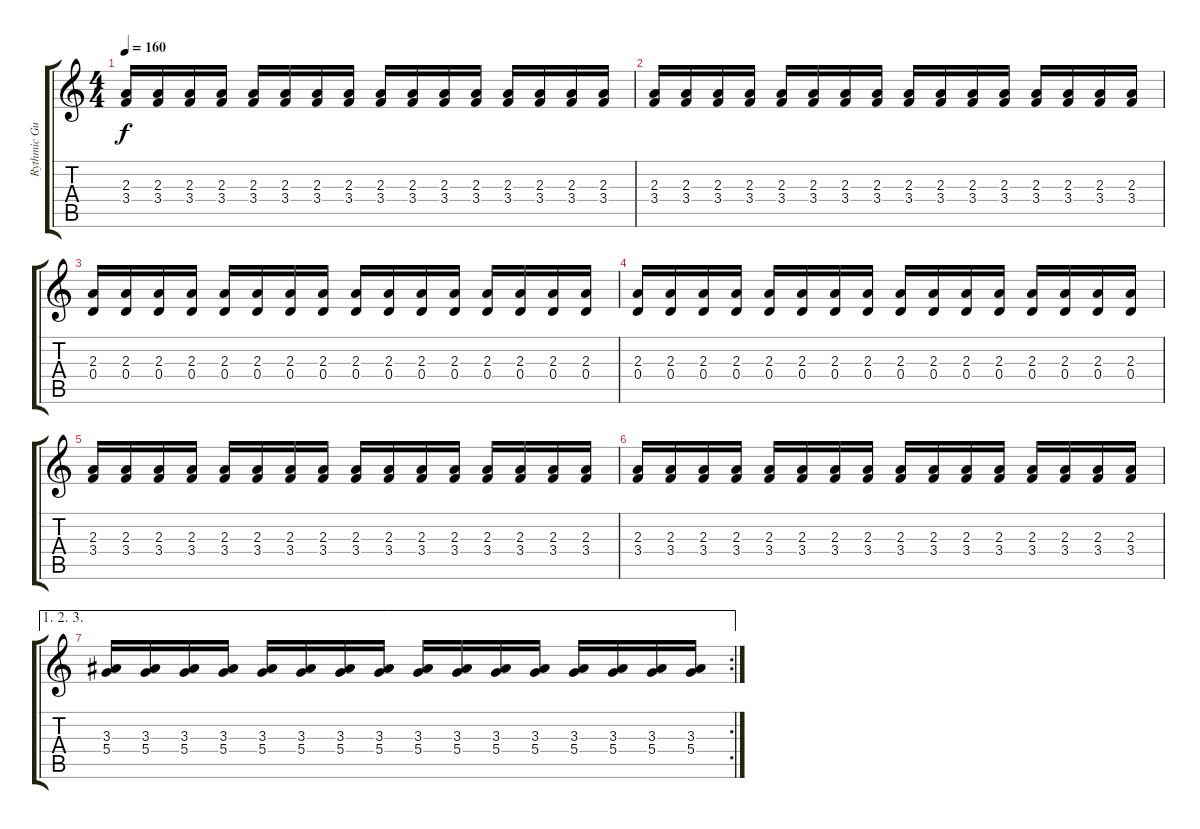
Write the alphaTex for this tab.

\track ("Rythmic Guitar" "Rythmic Gu") {instrument distortionguitar}
\staff {score tabs}
\tuning (E4 B3 G3 D3 A2 E2) {hide}
\ts (4 4)
\tempo 160
\clef g2
\ks c
(2.3 3.4).16{dy f} (2.3 3.4).16 (2.3 3.4).16 (2.3 3.4).16 (2.3 3.4).16 (2.3 3.4).16 (2.3 3.4).16 (2.3 3.4).16 (2.3 3.4).16 (2.3 3.4).16 (2.3 3.4).16 (2.3 3.4).16 (2.3 3.4).16 (2.3 3.4).16 (2.3 3.4).16 (2.3 3.4).16 |
(2.3 3.4).16 (2.3 3.4).16 (2.3 3.4).16 (2.3 3.4).16 (2.3 3.4).16 (2.3 3.4).16 (2.3 3.4).16 (2.3 3.4).16 (2.3 3.4).16 (2.3 3.4).16 (2.3 3.4).16 (2.3 3.4).16 (2.3 3.4).16 (2.3 3.4).16 (2.3 3.4).16 (2.3 3.4).16 |
(2.3 0.4).16 (2.3 0.4).16 (2.3 0.4).16 (2.3 0.4).16 (2.3 0.4).16 (2.3 0.4).16 (2.3 0.4).16 (2.3 0.4).16 (2.3 0.4).16 (2.3 0.4).16 (2.3 0.4).16 (2.3 0.4).16 (2.3 0.4).16 (2.3 0.4).16 (2.3 0.4).16 (2.3 0.4).16 |
(2.3 0.4).16 (2.3 0.4).16 (2.3 0.4).16 (2.3 0.4).16 (2.3 0.4).16 (2.3 0.4).16 (2.3 0.4).16 (2.3 0.4).16 (2.3 0.4).16 (2.3 0.4).16 (2.3 0.4).16 (2.3 0.4).16 (2.3 0.4).16 (2.3 0.4).16 (2.3 0.4).16 (2.3 0.4).16 |
(2.3 3.4).16 (2.3 3.4).16 (2.3 3.4).16 (2.3 3.4).16 (2.3 3.4).16 (2.3 3.4).16 (2.3 3.4).16 (2.3 3.4).16 (2.3 3.4).16 (2.3 3.4).16 (2.3 3.4).16 (2.3 3.4).16 (2.3 3.4).16 (2.3 3.4).16 (2.3 3.4).16 (2.3 3.4).16 |
(2.3 3.4).16 (2.3 3.4).16 (2.3 3.4).16 (2.3 3.4).16 (2.3 3.4).16 (2.3 3.4).16 (2.3 3.4).16 (2.3 3.4).16 (2.3 3.4).16 (2.3 3.4).16 (2.3 3.4).16 (2.3 3.4).16 (2.3 3.4).16 (2.3 3.4).16 (2.3 3.4).16 (2.3 3.4).16 |
\ae (1 2 3)
\rc 2
(3.3 5.4).16 (3.3 5.4).16 (3.3 5.4).16 (3.3 5.4).16 (3.3 5.4).16 (3.3 5.4).16 (3.3 5.4).16 (3.3 5.4).16 (3.3 5.4).16 (3.3 5.4).16 (3.3 5.4).16 (3.3 5.4).16 (3.3 5.4).16 (3.3 5.4).16 (3.3 5.4).16 (3.3 5.4).16
